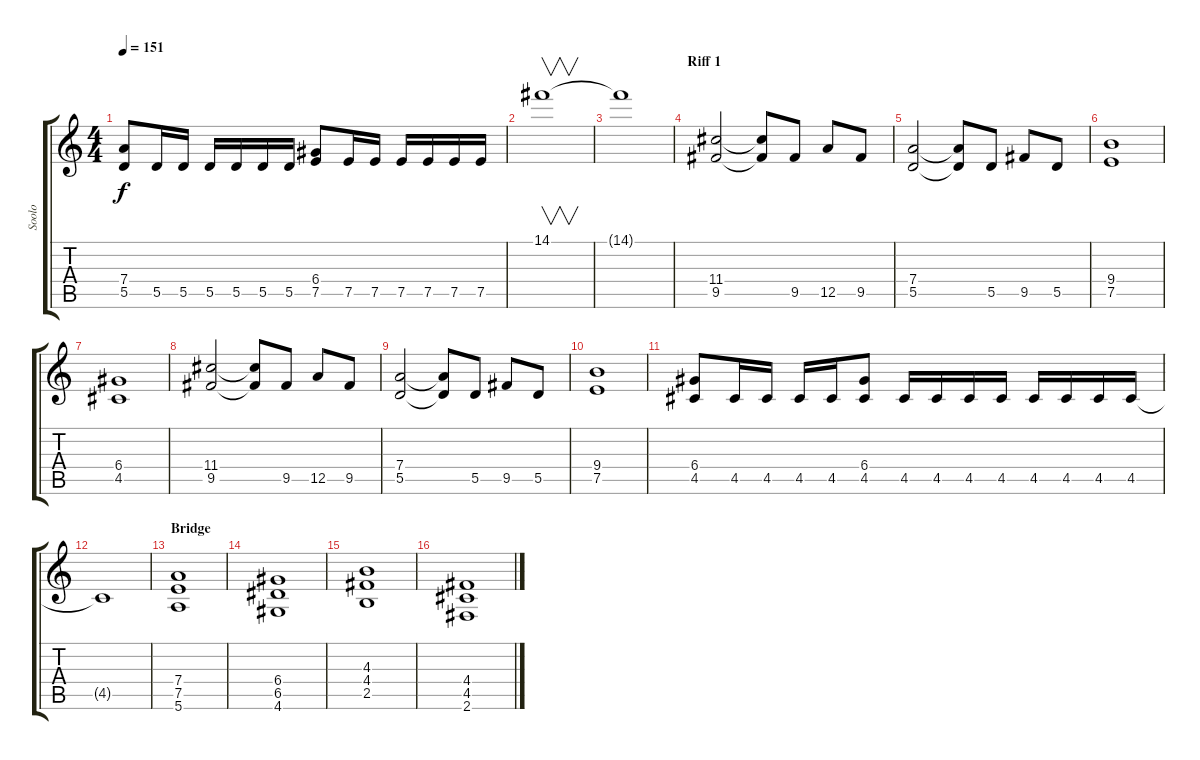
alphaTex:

\track ("Soolo" "Soolo") {instrument distortionguitar}
\staff {score tabs}
\tuning (E4 B3 G3 D3 A2 E2) {hide}
\ts (4 4)
\tempo 151
\clef g2
\ks c
(7.4 5.5).8{dy f} 5.5.16 5.5.16 5.5.16 5.5.16 5.5.16 5.5.16 (6.4 7.5).8 7.5.16 7.5.16 7.5.16 7.5.16 7.5.16 7.5.16 |
14.1.1{v} |
14.1{t}.1 |
\section ("" "Riff 1")
(11.4 9.5).2 (11.4{t} 9.5{t}).8 9.5.8 12.5.8 9.5.8 |
(7.4 5.5).2 (7.4{t} 5.5{t}).8 5.5.8 9.5.8 5.5.8 |
(9.4 7.5).1 |
(6.4 4.5).1 |
(11.4 9.5).2 (11.4{t} 9.5{t}).8 9.5.8 12.5.8 9.5.8 |
(7.4 5.5).2 (7.4{t} 5.5{t}).8 5.5.8 9.5.8 5.5.8 |
(9.4 7.5).1 |
(6.4 4.5).8 4.5.16 4.5.16 4.5.16 4.5.16 (6.4 4.5).8 4.5.16 4.5.16 4.5.16 4.5.16 4.5.16 4.5.16 4.5.16 4.5.16 |
4.5{t}.1 |
\section ("" "Bridge")
(7.4 7.5 5.6).1 |
(6.4 6.5 4.6).1 |
(4.3 4.4 2.5).1 |
(4.4 4.5 2.6).1
